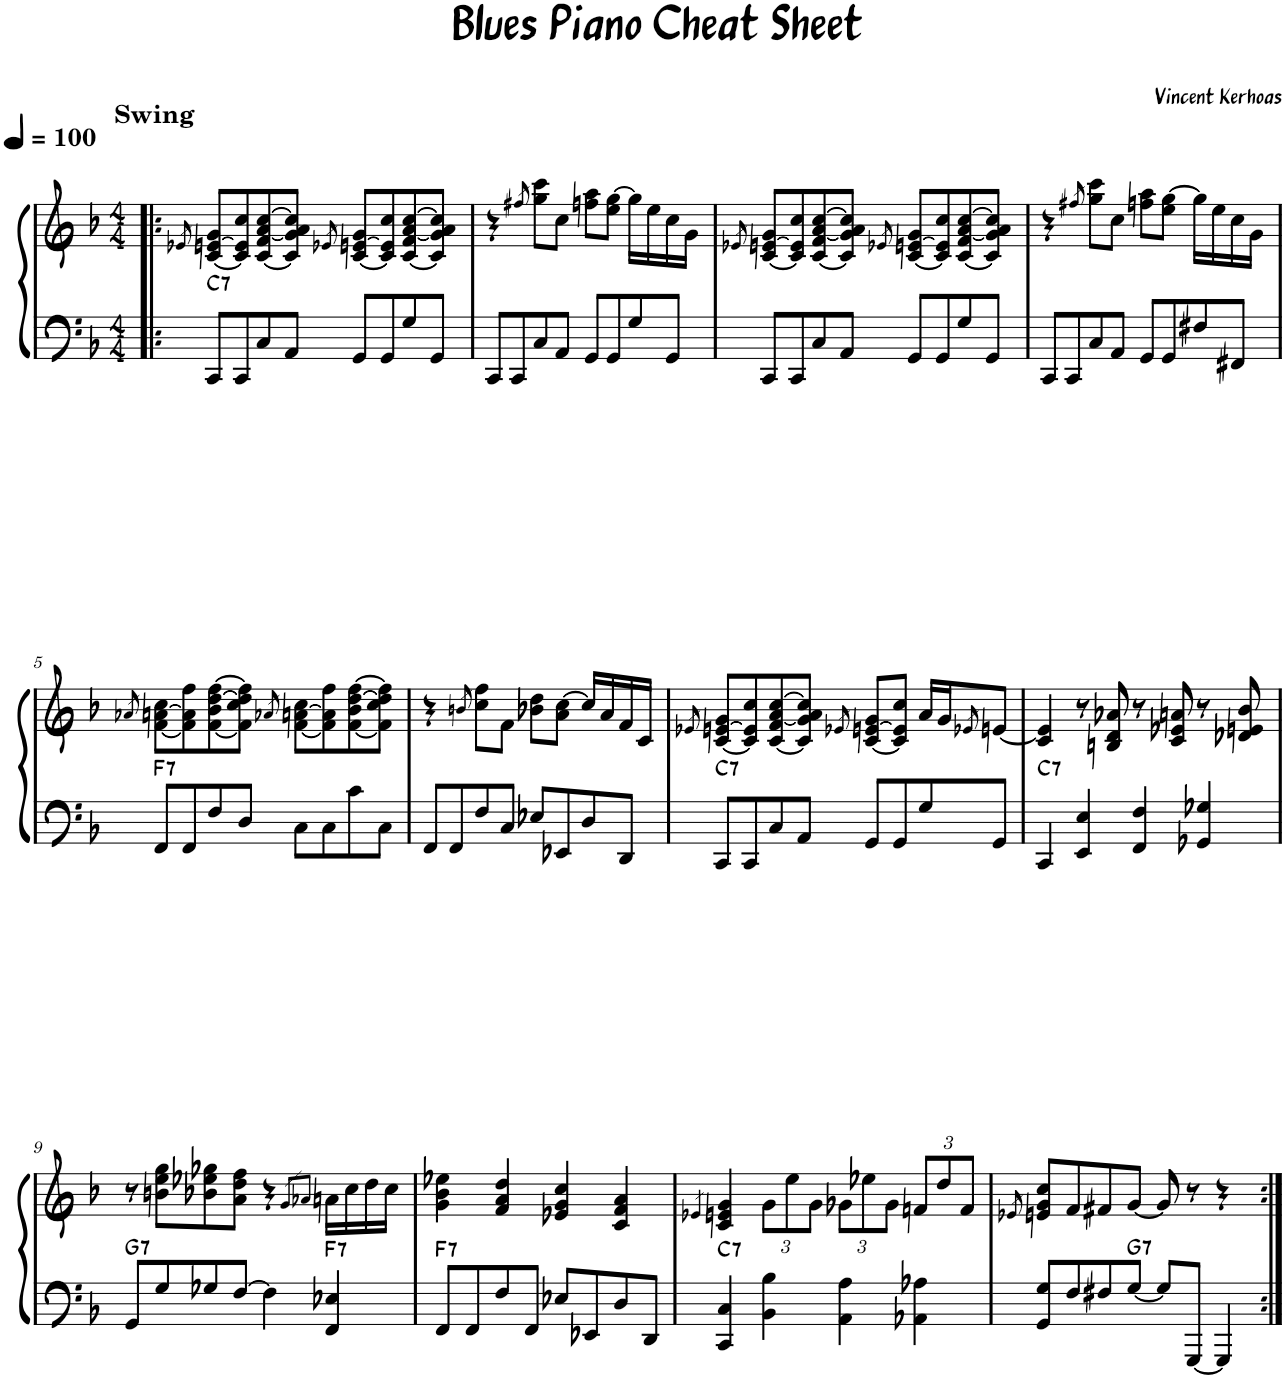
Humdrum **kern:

**kern	**kern	**harte
*part1	*part1	*part1
*staff2	*staff1	*
*I"Piano	*	*
*I'Pno.	*	*
*clefF4	*clefG2	*
*k[b-]	*k[b-]	*
*M4/4	*M4/4	*
*MM100	*MM100	*
=1!|:	=1!|:	=1!|:
.	8qe-X/	.
!	!LO:TX:a:B:t=Swing	!LO:H:kt=7
8CC/L	[8c/ [8en/ 8g/L	C:7
8CC/	8c/] 8e/] 8cc/	.
8C/	[8c/ 8f/ [8a/ [8cc/	.
8AA/J	8c/] 8g/ 8a/] 8cc/]J	.
.	8qe-X/	.
8GG/L	[8c/ [8en/ 8g/L	.
8GG/	8c/] 8e/] 8cc/	.
8G/	[8c/ 8f/ [8a/ [8cc/	.
8GG/J	8c/] 8g/ 8a/] 8cc/]J	.
=2	=2	=2
8CC/L	4r	.
8CC/	.	.
.	8qff#X/	.
8C/	8gg\ 8ccc\L	.
8AA/J	8cc\J	.
8GG/L	8ffn\ 8aa\L	.
8GG/	8ee\ [8gg\J	.
8G/	16gg\LL]	.
.	16ee\	.
8GG/J	16cc\	.
.	16g\JJ	.
=3	=3	=3
.	8qe-X/	.
8CC/L	[8c/ [8en/ 8g/L	.
8CC/	8c/] 8e/] 8cc/	.
8C/	[8c/ 8f/ [8a/ [8cc/	.
8AA/J	8c/] 8g/ 8a/] 8cc/]J	.
.	8qe-X/	.
8GG/L	[8c/ [8en/ 8g/L	.
8GG/	8c/] 8e/] 8cc/	.
8G/	[8c/ 8f/ [8a/ [8cc/	.
8GG/J	8c/] 8g/ 8a/] 8cc/]J	.
=4	=4	=4
8CC/L	4r	.
8CC/	.	.
.	8qff#X/	.
8C/	8gg\ 8ccc\L	.
8AA/J	8cc\J	.
8GG/L	8ffn\ 8aa\L	.
8GG/	8ee\ [8gg\J	.
8F#X/	16gg\LL]	.
.	16ee\	.
8FF#X/J	16cc\	.
.	16g\JJ	.
!!LO:LB:g=z
=5	=5	=5
.	8qa-X/	.
!	!	!LO:H:kt=7
8FF/L	[8f\ [8an\ 8cc\L	F:7
8FF/	8f\] 8a\] 8ff\	.
8F/	[8f\ 8b-\ [8dd\ [8ff\	.
8D/J	8f\] 8cc\ 8dd\] 8ff\]J	.
.	8qa-X/	.
8C\L	[8f\ [8an\ 8cc\L	.
8C\	8f\] 8a\] 8ff\	.
8c\	[8f\ 8b-\ [8dd\ [8ff\	.
8C\J	8f\] 8cc\ 8dd\] 8ff\]J	.
=6	=6	=6
8FF/L	4r	.
8FF/	.	.
.	8qbn/	.
8F/	8cc\ 8ff\L	.
8C/J	8f\J	.
8E-X/L	8b-X\ 8dd\L	.
8EE-X/	8a\ [8cc\J	.
8D/	16cc/LL]	.
.	16a/	.
8DD/J	16f/	.
.	16c/JJ	.
=7	=7	=7
.	8qe-X/	.
!	!	!LO:H:kt=7
8CC/L	[8c/ [8en/ 8g/L	C:7
8CC/	8c/] 8e/] 8cc/	.
8C/	[8c/ 8f/ [8a/ [8cc/	.
8AA/J	8c/] 8g/ 8a/] 8cc/]J	.
.	8qe-X/	.
8GG/L	[8c/ [8en/ 8g/L	.
8GG/	8c/] 8e/] 8cc/J	.
8G/	16a/LL	.
.	16g/J	.
.	8qe-X/	.
8GG/J	[8en/J	.
=8	=8	=8
!	!	!LO:H:kt=7
4CC/	4c/ 4e/]	C:7
4EE/ 4E/	8r	.
.	8Bn/ 8d/ 8a-X/	.
4FF/ 4F/	8r	.
.	8c/ 8e-X/ 8an/	.
4GG-X/ 4G-X/	8r	.
.	8d-X/ 8en/ 8b-/	.
!!LO:LB:g=z
=9	=9	=9
!	!	!LO:H:kt=7
8GG/L	8r	G:7
8G/	8bn\ 8ee\ 8gg\L	.
8G-X/	8b-X\ 8ee-X\ 8gg-X\	.
[8F/J	8a\ 8dd\ 8ff\J	.
4F\]	4r	.
.	8qg/L	.
.	8qa-X/J	.
!	!	!LO:H:kt=7
4FF/ 4E-X/	16an\LL	F:7
.	16cc\	.
.	16dd\	.
.	16cc\JJ	.
=10	=10	=10
!	!	!LO:H:kt=7
8FF/L	4g\ 4b-\ 4ee-X\	F:7
8FF/	.	.
8F/	4f/ 4a/ 4dd/	.
8FF/J	.	.
8E-X/L	4e-X/ 4g/ 4cc/	.
8EE-X/	.	.
8D/	4c/ 4f/ 4a/	.
8DD/J	.	.
=11	=11	=11
.	4qe-X/	.
!	!	!LO:H:kt=7
4CC/ 4C/	4c/ 4en/ 4g/	C:7
*	*Xbrackettup	*
4BB-\ 4B-\	12g\L	.
.	12ee\	.
.	12g\J	.
4AA\ 4A\	12g-X\L	.
.	12ee-X\	.
.	12g-\J	.
4AA-X\ 4A-X\	12fn/L	.
.	12dd/	.
.	12f/J	.
=12	=12	=12
.	8qe-X/	.
8GG/ 8G/L	8en/ 8g/ 8cc/L	.
8F/	8f/	.
8F#X/	8f#X/	.
!	!	!LO:H:kt=7
[8G/J	[8g/J	G:7
8G/L]	8g/]	.
[8GGG/J	8r	.
4GGG/]	4r	.
=:|!	=:|!	=:|!
*-	*-	*-
